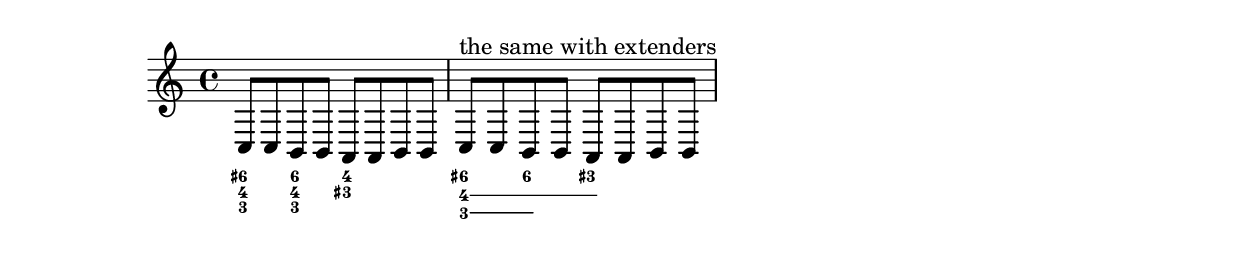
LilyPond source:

\header {

  texidoc = "Figured bass extender lines run between repeated bass
figures. They are switched on with @code{useBassFigureExtenders}"

}

\version "2.7.12"
\paper {
  raggedright = ##t
}

<<
  \relative \new Voice {
    c8 c  b b  a a  b b  
    c^"the same with extenders" c  b b  a a  b b  
  
  }
 \figures {
    <6+ 4 3>4 <6 4 3> <4 3+> r4
    \set useBassFigureExtenders = ##t
    <6+ 4 3> <6 4 3> <4 3+> r4
  } 
>>
